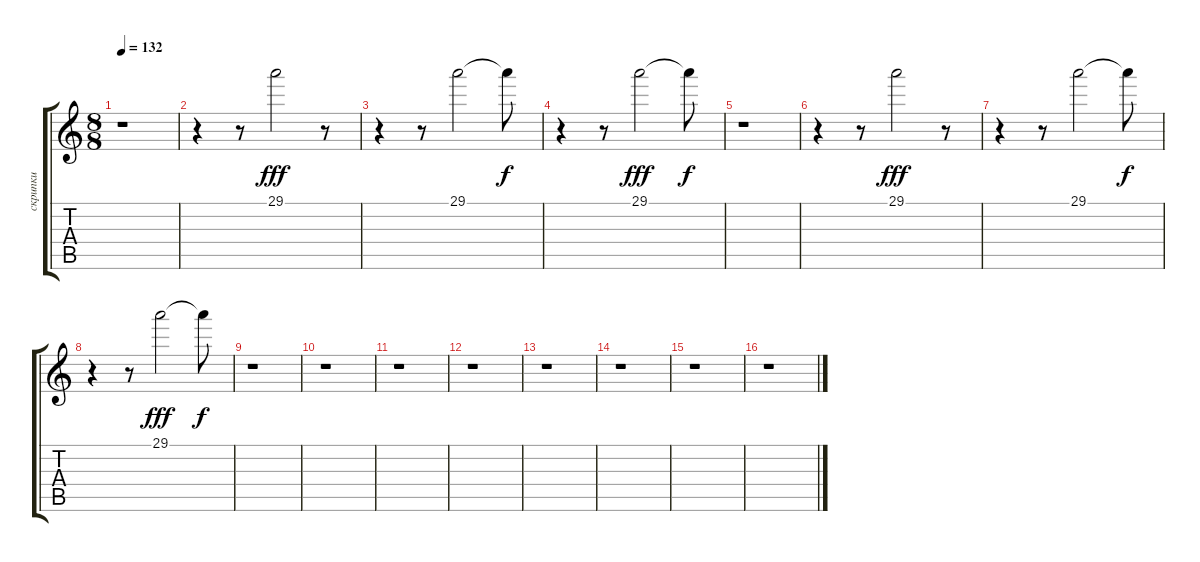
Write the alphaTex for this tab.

\track ("скрипки" "скрипки") {instrument stringensemble1}
\staff {score tabs}
\tuning (E4 B3 G3 D3 A2 E2) {hide}
\ts (8 8)
\tempo 132
\clef g2
\ks c
r.1{dy fff} |
r.4 r.8 29.1.2 r.8 |
r.4 r.8 29.1.2 29.1{t}.8{dy f} |
r.4 r.8 29.1.2{dy fff} 29.1{t}.8{dy f} |
r.1 |
r.4 r.8 29.1.2{dy fff} r.8 |
r.4 r.8 29.1.2 29.1{t}.8{dy f} |
r.4 r.8 29.1.2{dy fff} 29.1{t}.8{dy f} |
r.1 |
r.1 |
r.1 |
r.1 |
r.1 |
r.1 |
r.1 |
r.1
